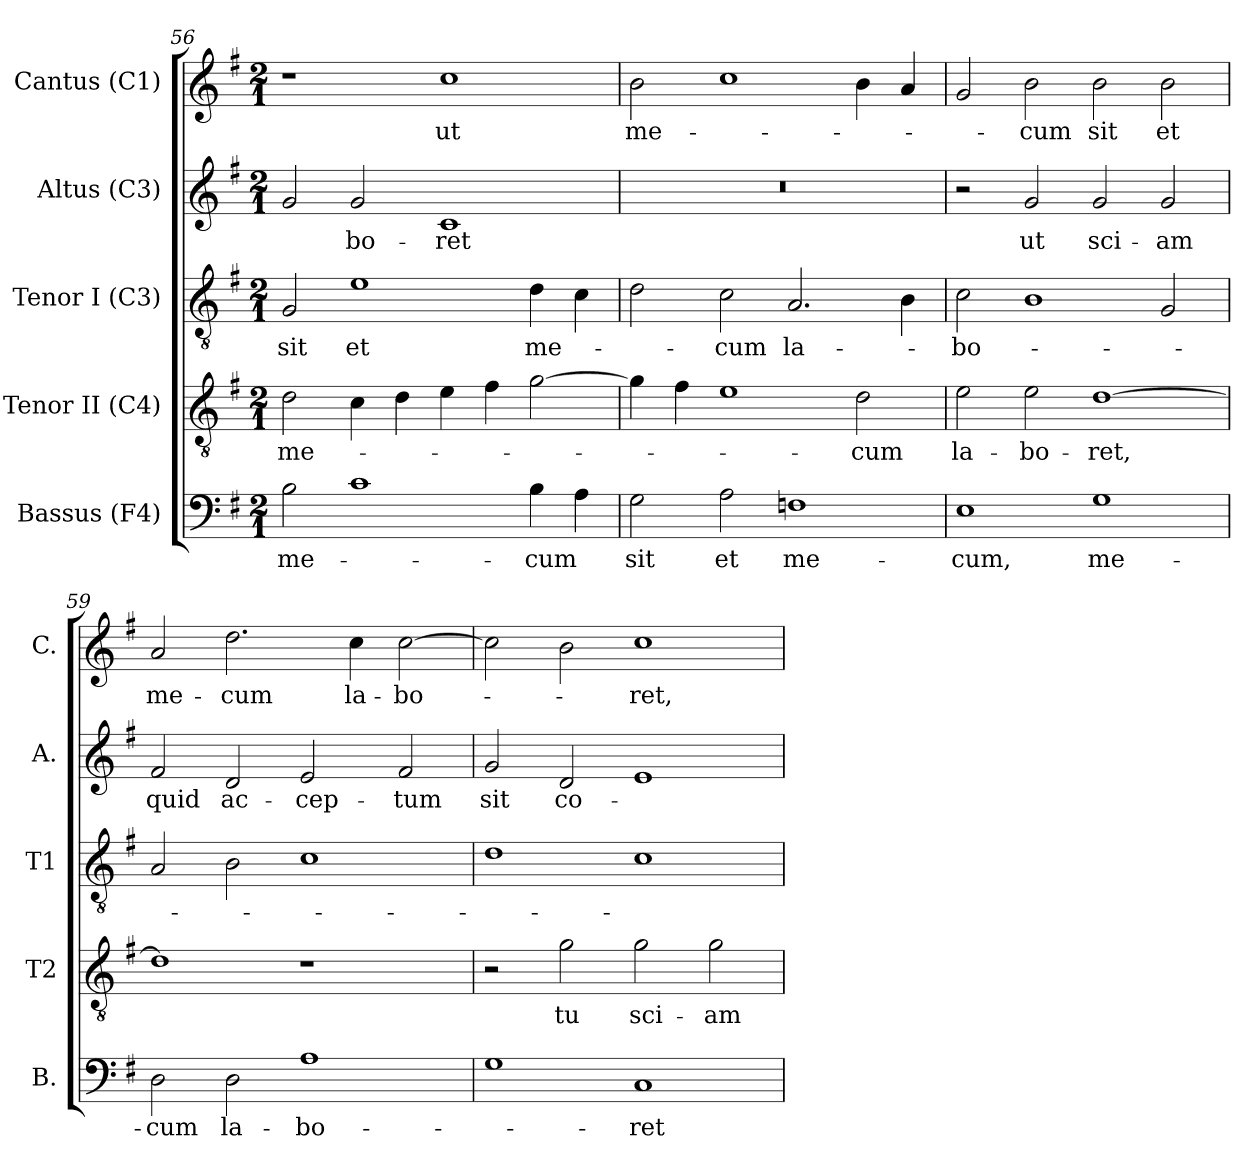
**kern	**text	**kern	**text	**kern	**text	**kern	**text	**kern	**text
*part5	*part5	*part4	*part4	*part3	*part3	*part2	*part2	*part1	*part1
*staff5	*staff5	*staff4	*staff4	*staff3	*staff3	*staff2	*staff2	*staff1	*staff1
*I"Bassus (F4)	*	*I"Tenor II (C4)	*	*I"Tenor I (C3)	*	*I"Altus (C3)	*	*I"Cantus (C1)	*
*I'B.	*	*I'T2	*	*I'T1	*	*I'A.	*	*I'C.	*
*clefF4	*	*clefGv2	*	*clefGv2	*	*clefG2	*	*clefG2	*
*	*	*	*	*ITrd7c12	*	*ITrd7c12	*	*	*
*k[f#]	*	*k[f#]	*	*k[f#]	*	*k[f#]	*	*k[f#]	*
*G:	*	*G:	*	*G:	*	*G:	*	*G:	*
*M2/1	*	*M2/1	*	*M2/1	*	*M2/1	*	*M2/1	*
=56	=56	=56	=56	=56	=56	=56	=56	=56	=56
!	!LO:LY:b:color=#000000	!	!	!	!	!	!	!	!
!	!	!	!LO:LY:b:color=#000000	!	!	!	!	!	!
!	!	!	!	!	!LO:LY:b:color=#000000	!	!	!	!
2Bi\	me-	2di\	me-	2GGi/	sit	2Gi/	.	1r	.
!	!	!	!	!	!LO:LY:b:color=#000000	!	!	!	!
!	!	!	!	!	!	!	!LO:LY:b:color=#000000	!	!
1ci	.	4ci\	.	1Ei	et	2Gi/	-bo-	.	.
.	.	4di\	.	.	.	.	.	.	.
!	!	!	!	!	!	!	!LO:LY:b:color=#000000	!	!
!	!	!	!	!	!	!	!	!	!LO:LY:b:color=#000000
.	.	4ei\	.	.	.	1Ci	-ret	1cci	ut
.	.	4f#i\	.	.	.	.	.	.	.
!	!LO:LY:b:color=#000000	!	!	!	!	!	!	!	!
!	!	!	!	!	!LO:LY:b:color=#000000	!	!	!	!
4Bi\	-cum	[2gi\	.	4Di\	me-	.	.	.	.
4Ai\	.	.	.	4Ci\	.	.	.	.	.
=57	=57	=57	=57	=57	=57	=57	=57	=57	=57
!	!LO:LY:b:color=#000000	!	!	!	!	!LO:N:vis=1	!	!	!
!	!	!	!	!	!	!	!	!	!LO:LY:b:color=#000000
2Gi\	sit	4gi\]	.	2Di\	.	0r	.	2bi\	me-
.	.	4f#i\	.	.	.	.	.	.	.
!	!LO:LY:b:color=#000000	!	!	!	!	!	!	!	!
!	!	!	!	!	!LO:LY:b:color=#000000	!	!	!	!
2Ai\	et	1ei	.	2Ci\	-cum	.	.	1cci	.
!	!LO:LY:b:color=#000000	!	!	!	!	!	!	!	!
!	!	!	!	!	!LO:LY:b:color=#000000	!	!	!	!
1Fni	me-	.	.	2.AAi/	la-	.	.	.	.
!	!	!	!LO:LY:b:color=#000000	!	!	!	!	!	!
.	.	2di\	-cum	.	.	.	.	4bi\	.
.	.	.	.	4BBi\	.	.	.	4ai/	.
!!LO:LB:g=z
=58	=58	=58	=58	=58	=58	=58	=58	=58	=58
!	!LO:LY:b:color=#000000	!	!	!	!	!	!	!	!
!	!	!	!LO:LY:b:color=#000000	!	!	!	!	!	!
!	!	!	!	!	!LO:LY:b:color=#000000	!	!	!	!
1Ei	-cum,	2ei\	la-	2Ci\	-bo-	2r	.	2gi/	.
!	!	!	!LO:LY:b:color=#000000	!	!	!	!	!	!
!	!	!	!	!	!	!	!LO:LY:b:color=#000000	!	!
!	!	!	!	!	!	!	!	!	!LO:LY:b:color=#000000
.	.	2ei\	-bo-	1BBi	.	2Gi/	ut	2bi\	-cum
!	!LO:LY:b:color=#000000	!	!	!	!	!	!	!	!
!	!	!	!LO:LY:b:color=#000000	!	!	!	!	!	!
!	!	!	!	!	!	!	!LO:LY:b:color=#000000	!	!
!	!	!	!	!	!	!	!	!	!LO:LY:b:color=#000000
1Gi	me-	[1di	-ret,	.	.	2Gi/	sci-	2bi\	sit
!	!	!	!	!	!	!	!LO:LY:b:color=#000000	!	!
!	!	!	!	!	!	!	!	!	!LO:LY:b:color=#000000
.	.	.	.	2GGi/	.	2Gi/	-am	2bi\	et
=59	=59	=59	=59	=59	=59	=59	=59	=59	=59
!	!LO:LY:b:color=#000000	!	!	!	!	!	!	!	!
!	!	!	!	!	!	!	!LO:LY:b:color=#000000	!	!
!	!	!	!	!	!	!	!	!	!LO:LY:b:color=#000000
2Di\	-cum	1di]	.	2AAi/	.	2F#i/	quid	2ai/	me-
!	!LO:LY:b:color=#000000	!	!	!	!	!	!	!	!
!	!	!	!	!	!	!	!LO:LY:b:color=#000000	!	!
!	!	!	!	!	!	!	!	!	!LO:LY:b:color=#000000
2Di\	la-	.	.	2BBi\	.	2Di/	ac-	2.ddi\	-cum
!	!LO:LY:b:color=#000000	!	!	!	!	!	!	!	!
!	!	!	!	!	!	!	!LO:LY:b:color=#000000	!	!
1Ai	-bo-	1r	.	1Ci	.	2Ei/	-cep-	.	.
!	!	!	!	!	!	!	!	!	!LO:LY:b:color=#000000
.	.	.	.	.	.	.	.	4cci\	la-
!	!	!	!	!	!	!	!LO:LY:b:color=#000000	!	!
!	!	!	!	!	!	!	!	!	!LO:LY:b:color=#000000
.	.	.	.	.	.	2F#i/	-tum	[2cci\	-bo-
=60	=60	=60	=60	=60	=60	=60	=60	=60	=60
!	!	!	!	!	!	!	!LO:LY:b:color=#000000	!	!
1Gi	.	2r	.	1Di	.	2Gi/	sit	2cci\]	.
!	!	!	!LO:LY:b:color=#000000	!	!	!	!	!	!
!	!	!	!	!	!	!	!LO:LY:b:color=#000000	!	!
.	.	2gi\	tu	.	.	2Di/	co-	2bi\	.
!	!LO:LY:b:color=#000000	!	!	!	!	!	!	!	!
!	!	!	!LO:LY:b:color=#000000	!	!	!	!	!	!
!	!	!	!	!	!	!	!	!	!LO:LY:b:color=#000000
1Ci	-ret	2gi\	sci-	1Ci	.	1Ei	.	1cci	-ret,
!	!	!	!LO:LY:b:color=#000000	!	!	!	!	!	!
.	.	2gi\	-am	.	.	.	.	.	.
=	=	=	=	=	=	=	=	=	=
*-	*-	*-	*-	*-	*-	*-	*-	*-	*-
